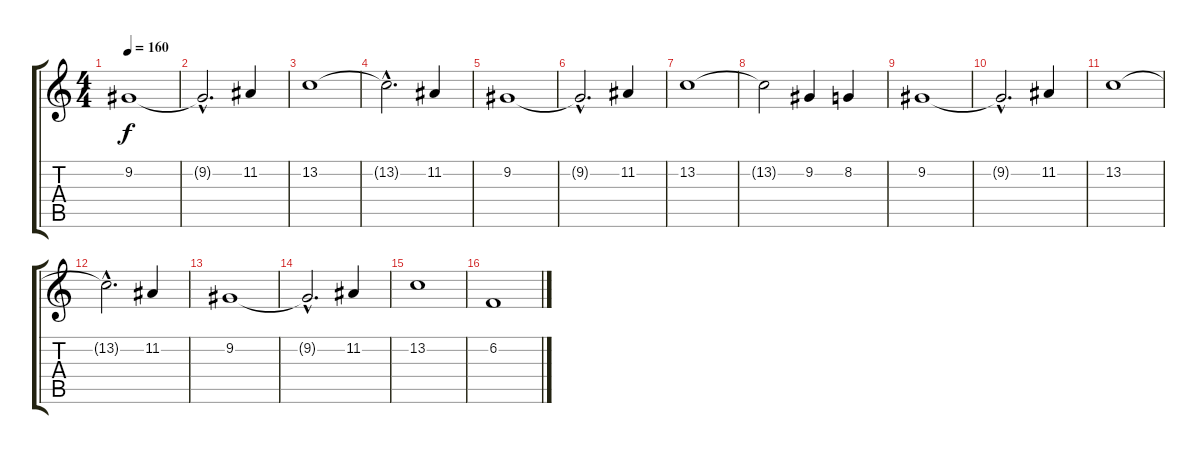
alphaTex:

\track "" {instrument stringensemble1}
\staff {score tabs}
\tuning (E4 B3 G3 D3 A2 E2) {hide}
\ts (4 4)
\tempo 160
\clef g2
\ks c
9.2.1{dy f} |
9.2{hac t}.2{d} 11.2.4 |
13.2.1 |
13.2{hac t}.2{d} 11.2.4 |
9.2.1 |
9.2{hac t}.2{d} 11.2.4 |
13.2.1 |
13.2{t}.2 9.2.4 8.2.4 |
9.2.1 |
9.2{hac t}.2{d} 11.2.4 |
13.2.1 |
13.2{hac t}.2{d} 11.2.4 |
9.2.1 |
9.2{hac t}.2{d} 11.2.4 |
13.2.1 |
6.2.1
